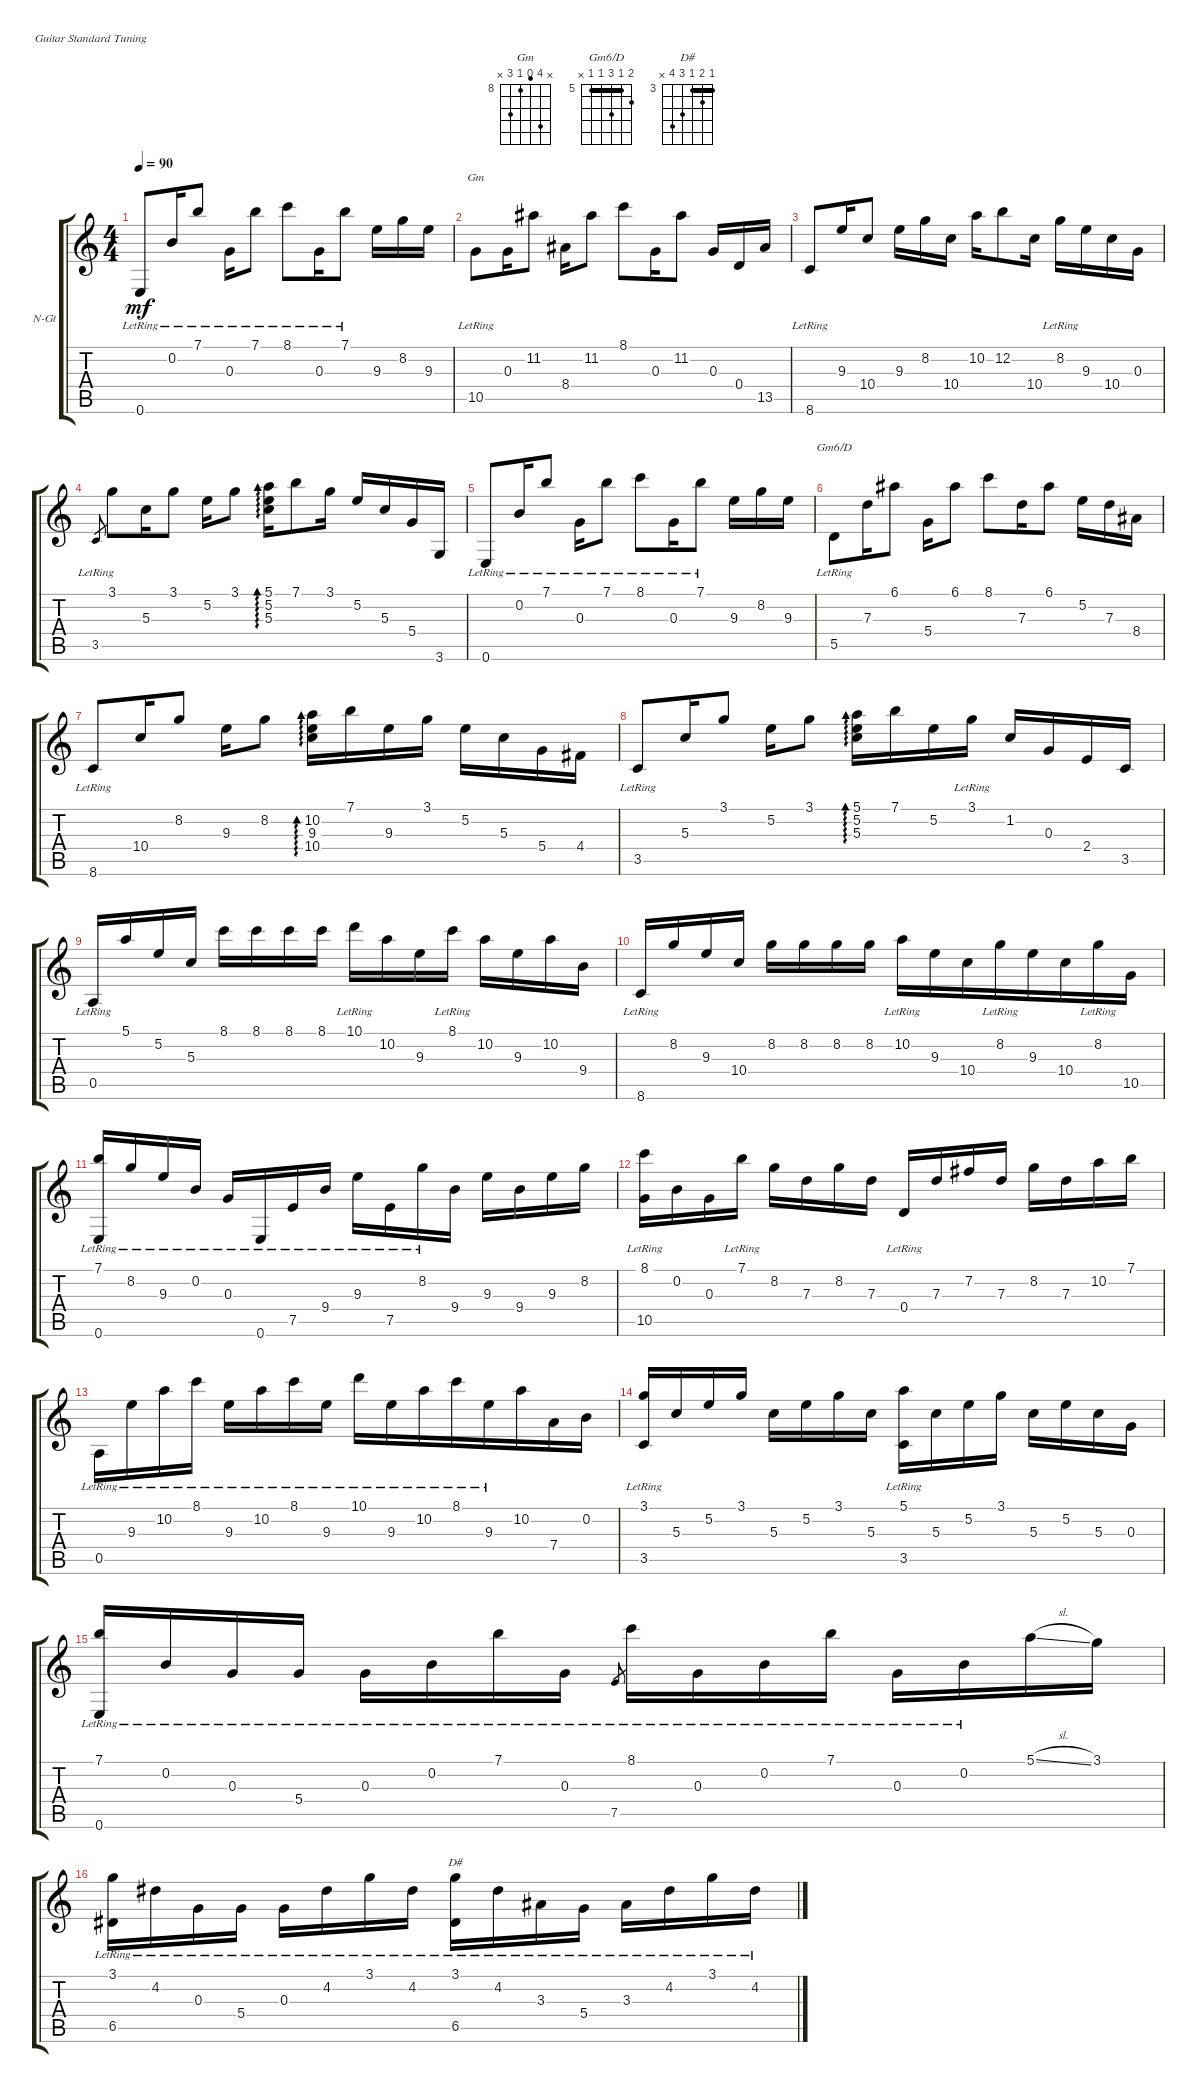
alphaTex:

\defaultSystemsLayout 4
\bracketExtendMode groupsimilarinstruments
\firstSystemTrackNameOrientation horizontal
\otherSystemsTrackNameOrientation horizontal
\track ("Nylon Guitar" "N-Gt") {instrument acousticguitarnylon}
\staff {score tabs}
\tuning (E4 B3 G3 D3 A2 E2)
\chord ("Gm" x 11 7 8 10 x) {firstfret 8}
\chord ("Gm6/D" 6 5 7 5 5 x) {firstfret 5 barre (5 5)}
\chord ("D#" 3 4 3 5 6 x) {firstfret 3 barre 3}
\ts (4 4)
\tempo 90
\clef g2
\ks c
0.6{lr}.8{dy mf} 0.2{lr}.16 7.1{lr}.8 0.3{lr}.16 7.1{lr}.8 8.1{lr}.8 0.3{lr}.16 7.1{lr}.8 9.3.16 8.2.16 9.3.16 |
10.5{lr}.8{ch "Gm"} 0.3.16 11.2.8 8.4.16 11.2.8 8.1.8 0.3.16 11.2.8 0.3.16 0.4.16 13.5.16 |
8.6{lr}.8 9.3.16 10.4.8 9.3.16 8.2.16 10.4.16 10.2.16 12.2.8 10.4.16 8.2{lr}.16 9.3.16 10.4.16 0.3.16 |
3.5{lr}.8{gr} 3.1.8 5.3.16 3.1.8 5.2.16 3.1.8 (5.3 5.2 5.1).16{ad 0} 7.1.8 3.1.16 5.2.16 5.3.16 5.4.16 3.6.16 |
0.6{lr}.8 0.2{lr}.16 7.1{lr}.8 0.3{lr}.16 7.1{lr}.8 8.1{lr}.8 0.3{lr}.16 7.1{lr}.8 9.3.16 8.2.16 9.3.16 |
5.5{lr}.8{ch "Gm6/D"} 7.3.16 6.1.8 5.4.16 6.1.8 8.1.8 7.3.16 6.1.8 5.2.16 7.3.16 8.4.16 |
8.6{lr}.8 10.4.16 8.2.8 9.3.16 8.2.8 (10.4 9.3 10.2).16{ad 0} 7.1.16 9.3.16 3.1.16 5.2.16 5.3.16 5.4.16 4.4.16 |
3.5{lr}.8 5.3.16 3.1.8 5.2.16 3.1.8 (5.3 5.2 5.1).16{ad 0} 7.1.16 5.2.16 3.1{lr}.16 1.2.16 0.3.16 2.4.16 3.5.16 |
0.5{lr}.16 5.1.16 5.2.16 5.3.16 8.1.16 8.1.16 8.1.16 8.1.16 10.1{lr}.16 10.2.16 9.3.16 8.1{lr}.16 10.2.16 9.3.16 10.2.16 9.4.16 |
8.6{lr}.16 8.2.16 9.3.16 10.4.16 8.2.16 8.2.16 8.2.16 8.2.16 10.2{lr}.16{beam merge} 9.3.16{beam merge} 10.4.16{beam merge} 8.2{lr}.16{beam merge} 9.3.16{beam merge} 10.4.16{beam merge} 8.2{lr}.16{beam merge} 10.5.16 |
(0.6{lr} 7.1{lr}).16 8.2{lr}.16 9.3{lr}.16 0.2{lr}.16 0.3{lr}.16 0.6{lr}.16 7.5{lr}.16 9.4{lr}.16 9.3{lr}.16 7.5{lr}.16 8.2{lr}.16 9.4.16 9.3.16 9.4.16 9.3.16 8.2.16 |
(8.1{lr} 10.5{lr}).16 0.2.16 0.3.16 7.1{lr}.16 8.2.16 7.3.16 8.2.16 7.3.16 0.4{lr}.16 7.3.16 7.2.16 7.3.16 8.2.16 7.3.16 10.2.16 7.1.16 |
0.5{lr}.16 9.3{lr}.16 10.2{lr}.16 8.1{lr}.16 9.3{lr}.16 10.2{lr}.16 8.1{lr}.16 9.3{lr}.16 10.1{lr}.16{beam merge} 9.3{lr}.16{beam merge} 10.2{lr}.16{beam merge} 8.1{lr}.16{beam merge} 9.3{lr}.16{beam merge} 10.2.16{beam merge} 7.4.16 0.2.16 |
(3.5{lr} 3.1{lr}).16 5.3.16 5.2.16 3.1.16 5.3.16 5.2.16 3.1.16 5.3.16 (5.1{lr} 3.5{lr}).16 5.3.16 5.2.16 3.1.16 5.3.16 5.2.16 5.3.16 0.3.16 |
(0.6{lr} 7.1{lr}).16 0.2{lr}.16 0.3{lr}.16 5.4{lr}.16 0.3{lr}.16 0.2{lr}.16 7.1{lr}.16 0.3{lr}.16 7.5{lr}.8{gr} 8.1{lr}.16 0.3{lr}.16 0.2{lr}.16 7.1{lr}.16 0.3{lr}.16 0.2{lr}.16 5.1{sl}.16 3.1.16 |
(6.5{lr} 3.1{lr}).16 4.2{lr}.16 0.3{lr}.16 5.4{lr}.16 0.3{lr}.16 4.2{lr}.16 3.1{lr}.16 4.2{lr}.16 (6.5{lr} 3.1{lr}).16{ch "D#"} 4.2{lr}.16 3.3{lr}.16 5.4{lr}.16 3.3{lr}.16 4.2{lr}.16 3.1{lr}.16 4.2{lr}.16
